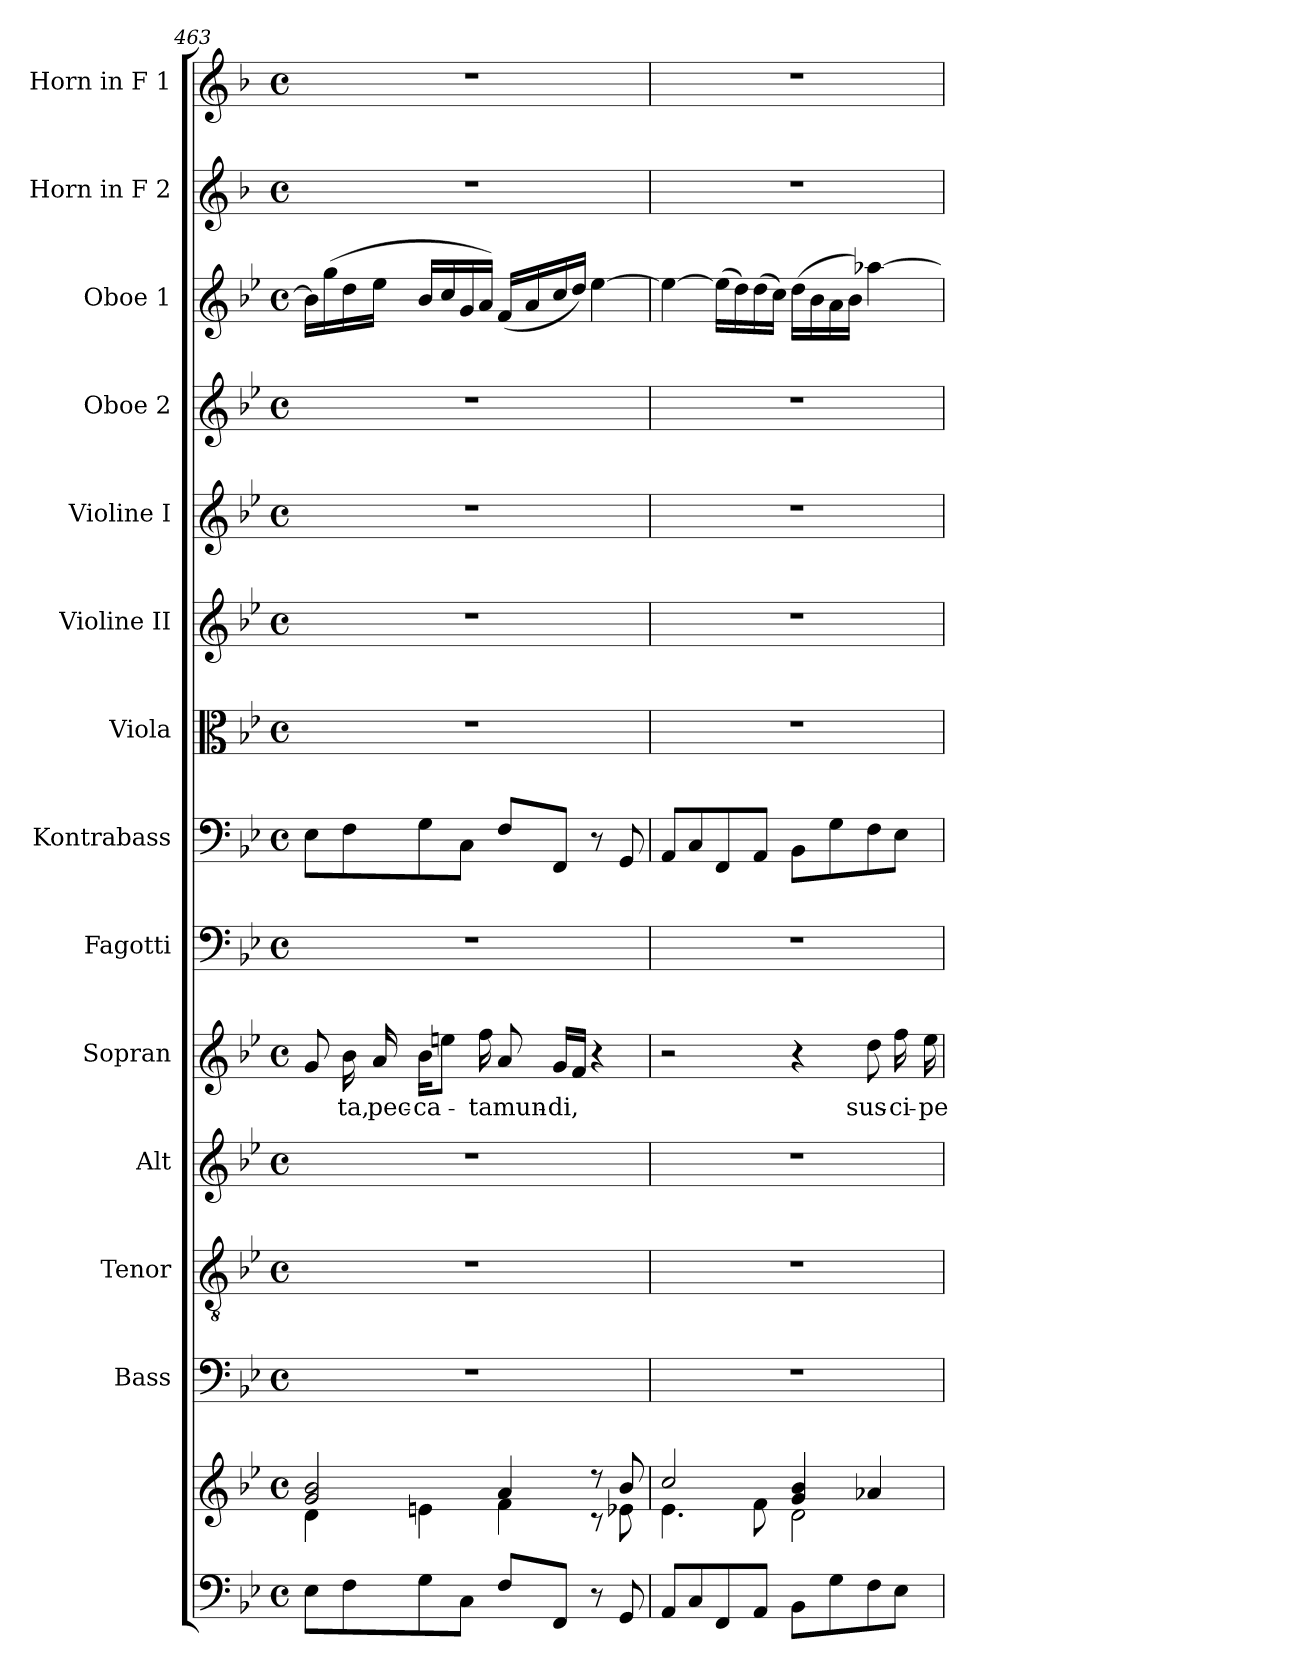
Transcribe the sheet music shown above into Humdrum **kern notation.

**kern	**kern	**kern	**kern	**kern	**kern	**text	**kern	**kern	**kern	**kern	**kern	**kern	**kern	**kern	**kern
*part14	*part14	*part13	*part12	*part11	*part10	*part10	*part9	*part8	*part7	*part6	*part5	*part4	*part3	*part2	*part1
*staff15	*staff14	*staff13	*staff12	*staff11	*staff10	*staff10	*staff9	*staff8	*staff7	*staff6	*staff5	*staff4	*staff3	*staff2	*staff1
*	*	*I"Bass	*I"Tenor	*I"Alt	*I"Sopran	*	*I"Fagotti	*I"Kontrabass	*I"Viola	*I"Violine II	*I"Violine I	*I"Oboe 2	*I"Oboe 1	*I"Horn in F 2	*I"Horn in F 1
*	*	*I'B.	*I'T.	*I'A.	*I'S.	*	*I'Fg.	*I'Kb.	*I'Vla.	*I'Vl. II	*I'Vl. I	*I'Ob. 2	*I'Ob. 1	*	*
*clefF4	*clefG2	*clefF4	*clefGv2	*clefG2	*clefG2	*	*clefF4	*clefF4	*clefC3	*clefG2	*clefG2	*clefG2	*clefG2	*clefG2	*clefG2
*	*	*	*	*	*	*	*	*ITrd7c12	*	*	*	*	*	*ITrd4c7	*ITrd4c7
*k[b-e-]	*k[b-e-]	*k[b-e-]	*k[b-e-]	*k[b-e-]	*k[b-e-]	*	*k[b-e-]	*k[b-e-]	*k[b-e-]	*k[b-e-]	*k[b-e-]	*k[b-e-]	*k[b-e-]	*k[b-e-]	*k[b-e-]
*B-:	*B-:	*B-:	*B-:	*B-:	*B-:	*	*B-:	*B-:	*B-:	*B-:	*B-:	*B-:	*B-:	*B-:	*B-:
*M4/4	*M4/4	*M4/4	*M4/4	*M4/4	*M4/4	*	*M4/4	*M4/4	*M4/4	*M4/4	*M4/4	*M4/4	*M4/4	*M4/4	*M4/4
*met(c)	*met(c)	*met(c)	*met(c)	*met(c)	*met(c)	*	*met(c)	*met(c)	*met(c)	*met(c)	*met(c)	*met(c)	*met(c)	*met(c)	*met(c)
=463	=463	=463	=463	=463	=463	=463	=463	=463	=463	=463	=463	=463	=463	=463	=463
*	*^	*	*	*	*	*	*	*	*	*	*	*	*	*	*
8E-\L	2g/ 2b-/	4d\	1r	1r	1r	8g/	.	1r	8EE-\L	1r	1r	1r	1r	16b-\LL]	1r	1r
.	.	.	.	.	.	.	.	.	.	.	.	.	.	(>16gg\	.	.
!	!	!	!	!	!	!	!LO:LY:b	!	!	!	!	!	!	!	!	!
8F\	.	.	.	.	.	16b-\	-ta,	.	8FF\	.	.	.	.	16dd\	.	.
!	!	!	!	!	!	!	!LO:LY:b	!	!	!	!	!	!	!	!	!
.	.	.	.	.	.	16a/	pec-	.	.	.	.	.	.	16ee-\JJ	.	.
!	!	!	!	!	!	!	!LO:LY:b	!	!	!	!	!	!	!	!	!
8G\	.	4en\	.	.	.	16b-\KL	-ca-	.	8GG\	.	.	.	.	16b-/LL	.	.
.	.	.	.	.	.	8een\J	.	.	.	.	.	.	.	16cc/	.	.
8C\J	.	.	.	.	.	.	.	.	8CC\J	.	.	.	.	16g/	.	.
!	!	!	!	!	!	!	!LO:LY:b	!	!	!	!	!	!	!	!	!
.	.	.	.	.	.	16ff\	-ta	.	.	.	.	.	.	16a/JJ)	.	.
!	!	!	!	!	!	!	!LO:LY:b	!	!	!	!	!	!	!	!	!
8F/L	4a/	4f\	.	.	.	8a/	mun-	.	8FF/L	.	.	.	.	(<16f/LL	.	.
.	.	.	.	.	.	.	.	.	.	.	.	.	.	16a/	.	.
!	!	!	!	!	!	!	!LO:LY:b	!	!	!	!	!	!	!	!	!
8FF/J	.	.	.	.	.	16g/LL	-di,	.	8FFF/J	.	.	.	.	16cc/	.	.
.	.	.	.	.	.	16f/JJ	.	.	.	.	.	.	.	16dd/JJ)	.	.
8r	8r	8r	.	.	.	4r	.	.	8r	.	.	.	.	[4ee-\	.	.
8GG/	8b-/	8e-X\	.	.	.	.	.	.	8GGG/	.	.	.	.	.	.	.
=464	=464	=464	=464	=464	=464	=464	=464	=464	=464	=464	=464	=464	=464	=464	=464	=464
8AA/L	2cc/	4.e-\	1r	1r	1r	2r	.	1r	8AAA/L	1r	1r	1r	1r	4ee-\_	1r	1r
8C/	.	.	.	.	.	.	.	.	8CC/	.	.	.	.	.	.	.
8FF/	.	.	.	.	.	.	.	.	8FFF/	.	.	.	.	(>16ee-\LL]	.	.
.	.	.	.	.	.	.	.	.	.	.	.	.	.	16dd\)	.	.
8AA/J	.	8f\	.	.	.	.	.	.	8AAA/J	.	.	.	.	(>16dd\	.	.
.	.	.	.	.	.	.	.	.	.	.	.	.	.	16cc\JJ)	.	.
8BB-\L	4g/ 4b-/	2d\	.	.	.	4r	.	.	8BBB-\L	.	.	.	.	(>16dd\LL	.	.
.	.	.	.	.	.	.	.	.	.	.	.	.	.	16b-\	.	.
8G\	.	.	.	.	.	.	.	.	8GG\	.	.	.	.	16a\	.	.
.	.	.	.	.	.	.	.	.	.	.	.	.	.	16b-\JJ)	.	.
!	!	!	!	!	!	!	!LO:LY:b	!	!	!	!	!	!	!	!	!
8F\	4a-X/	.	.	.	.	8dd\	sus-	.	8FF\	.	.	.	.	[4aa-X\	.	.
!	!	!	!	!	!	!	!LO:LY:b	!	!	!	!	!	!	!	!	!
8E-\J	.	.	.	.	.	16ff\	-ci-	.	8EE-\J	.	.	.	.	.	.	.
!	!	!	!	!	!	!	!LO:LY:b	!	!	!	!	!	!	!	!	!
.	.	.	.	.	.	16ee-\	-pe	.	.	.	.	.	.	.	.	.
*	*v	*v	*	*	*	*	*	*	*	*	*	*	*	*	*	*
=	=	=	=	=	=	=	=	=	=	=	=	=	=	=	=
*-	*-	*-	*-	*-	*-	*-	*-	*-	*-	*-	*-	*-	*-	*-	*-
